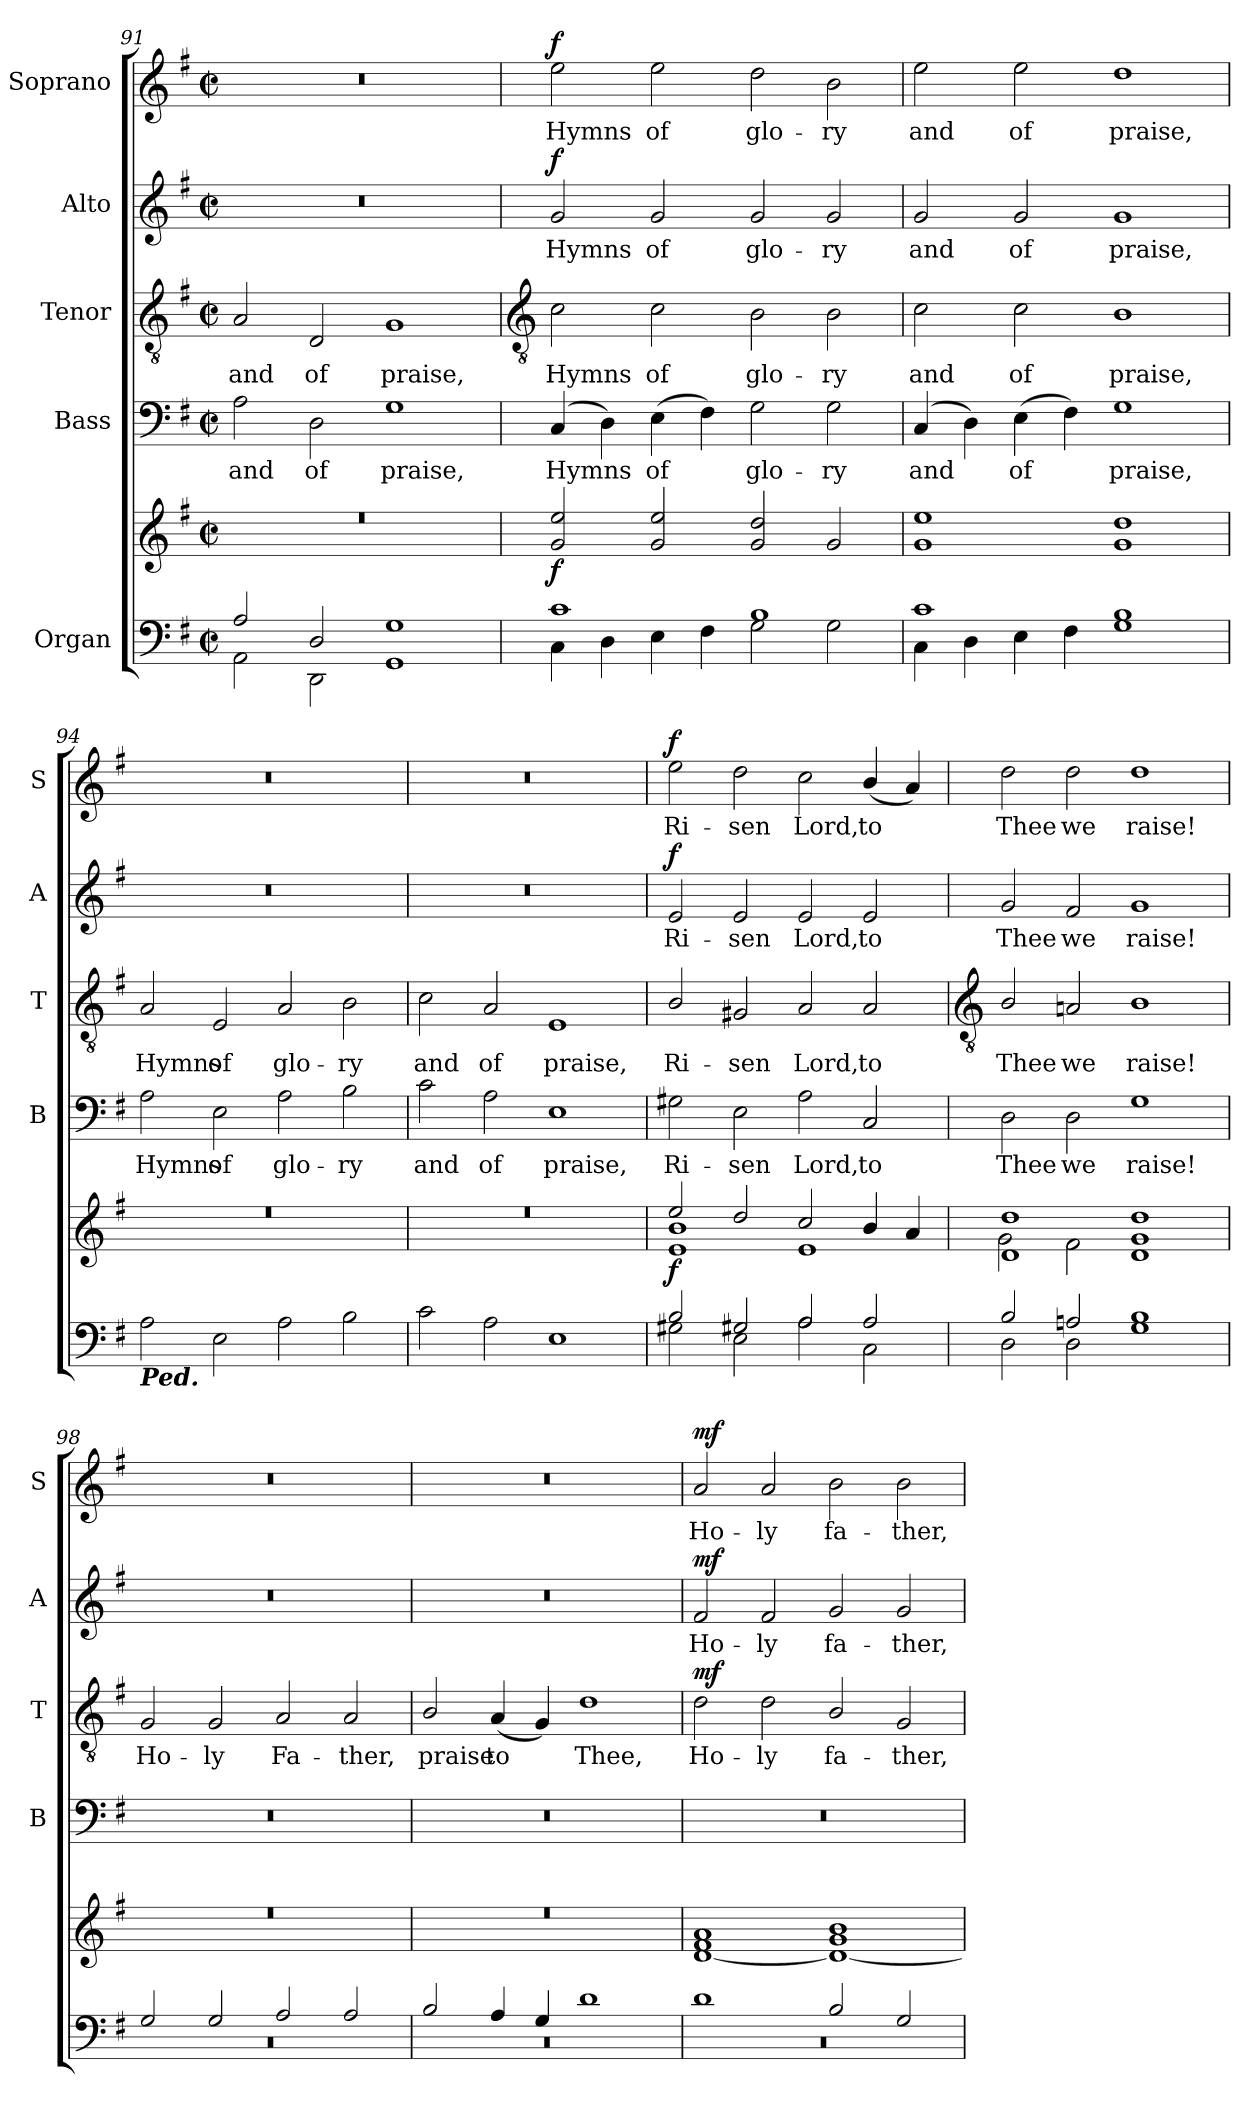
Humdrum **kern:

**kern	**kern	**dynam	**kern	**text	**kern	**text	**dynam	**kern	**text	**dynam	**kern	**text	**dynam
*part5	*part5	*part5	*part4	*part4	*part3	*part3	*part3	*part2	*part2	*part2	*part1	*part1	*part1
*staff6	*staff5	*staff5/6	*staff4	*staff4	*staff3	*staff3	*staff3	*staff2	*staff2	*staff2	*staff1	*staff1	*staff1
*I"Organ	*	*	*I"Bass	*	*I"Tenor	*	*	*I"Alto	*	*	*I"Soprano	*	*
*	*	*	*I'B	*	*I'T	*	*	*I'A	*	*	*I'S	*	*
*clefF4	*clefG2	*	*clefF4	*	*clefGv2	*	*	*clefG2	*	*	*clefG2	*	*
*k[f#]	*k[f#]	*	*k[f#]	*	*k[f#]	*	*	*k[f#]	*	*	*k[f#]	*	*
*G:	*G:	*	*G:	*	*G:	*	*	*G:	*	*	*G:	*	*
*M4/2	*M4/2	*	*M4/2	*	*M4/2	*	*	*M4/2	*	*	*M4/2	*	*
*met(c|)	*met(c|)	*	*met(c|)	*	*met(c|)	*	*	*met(c|)	*	*	*met(c|)	*	*
=91	=91	=91	=91	=91	=91	=91	=91	=91	=91	=91	=91	=91	=91
*^	*^	*	*	*	*	*	*	*	*	*	*	*	*
!	!	!	!	!	!	!LO:LY:b	!	!LO:LY:b	!	!	!	!	!	!	!
2A/	2AA\	0r	0ryy	.	2A	and	2A	and	.	0r	.	.	0r	.	.
!	!	!	!	!	!	!LO:LY:b	!	!LO:LY:b	!	!	!	!	!	!	!
2D/	2DD\	.	.	.	2D	of	2D	of	.	.	.	.	.	.	.
!	!	!	!	!	!	!LO:LY:b	!	!LO:LY:b	!	!	!	!	!	!	!
1G/	1GG\	.	.	.	1G	praise,	1G	praise,	.	.	.	.	.	.	.
!!LO:LB:g=z
=92	=92	=92	=92	=92	=92	=92	=92	=92	=92	=92	=92	=92	=92	=92	=92
*	*	*	*	*	*	*	*clefGv2	*	*	*	*	*	*	*	*
!	!	!	!	!LO:DY:b	!	!LO:LY:b	!	!LO:LY:b	!	!	!LO:LY:b	!LO:DY:b	!	!LO:LY:b	!LO:DY:b
1c/	4C\	2g 2ee	0ryy	f	(<4C	Hymns	2c	Hymns	.	2g	Hymns	f	2ee	Hymns	f
.	4D\	.	.	.	4D)	.	.	.	.	.	.	.	.	.	.
!	!	!	!	!	!	!LO:LY:b	!	!LO:LY:b	!	!	!LO:LY:b	!	!	!LO:LY:b	!
.	4E\	2g 2ee	.	.	(>4E	of	2c	of	.	2g	of	.	2ee	of	.
.	4F#\	.	.	.	4F#)	.	.	.	.	.	.	.	.	.	.
!	!	!	!	!	!	!LO:LY:b	!	!LO:LY:b	!	!	!LO:LY:b	!	!	!LO:LY:b	!
1B/	2G\	2g 2dd	.	.	2G	glo-	2B	glo-	.	2g	glo-	.	2dd	glo-	.
!	!	!	!	!	!	!LO:LY:b	!	!LO:LY:b	!	!	!LO:LY:b	!	!	!LO:LY:b	!
.	2G\	2g	.	.	2G	-ry	2B	-ry	.	2g	-ry	.	2b	-ry	.
=93	=93	=93	=93	=93	=93	=93	=93	=93	=93	=93	=93	=93	=93	=93	=93
!	!	!	!	!	!	!LO:LY:b	!	!LO:LY:b	!	!	!LO:LY:b	!	!	!LO:LY:b	!
1c/	4C\	1g 1ee	0ryy	.	(<4C	and	2c	and	.	2g	and	.	2ee	and	.
.	4D\	.	.	.	4D)	.	.	.	.	.	.	.	.	.	.
!	!	!	!	!	!	!LO:LY:b	!	!LO:LY:b	!	!	!LO:LY:b	!	!	!LO:LY:b	!
.	4E\	.	.	.	(>4E	of	2c	of	.	2g	of	.	2ee	of	.
.	4F#\	.	.	.	4F#)	.	.	.	.	.	.	.	.	.	.
!	!	!	!	!	!	!LO:LY:b	!	!LO:LY:b	!	!	!LO:LY:b	!	!	!LO:LY:b	!
1B/	1G\	1g 1dd	.	.	1G	praise,	1B	praise,	.	1g	praise,	.	1dd	praise,	.
=94	=94	=94	=94	=94	=94	=94	=94	=94	=94	=94	=94	=94	=94	=94	=94
!LO:TX:b:Bi:t=Ped.	!	!	!	!	!	!	!	!	!	!	!	!	!	!	!
!	!	!	!	!	!	!LO:LY:b	!	!LO:LY:b	!	!	!	!	!	!	!
0ryy	2A\	0r	0ryy	.	2A	Hymns	2A	Hymns	.	0r	.	.	0r	.	.
!	!	!	!	!	!	!LO:LY:b	!	!LO:LY:b	!	!	!	!	!	!	!
.	2E\	.	.	.	2E	of	2E	of	.	.	.	.	.	.	.
!	!	!	!	!	!	!LO:LY:b	!	!LO:LY:b	!	!	!	!	!	!	!
.	2A\	.	.	.	2A	glo-	2A	glo-	.	.	.	.	.	.	.
!	!	!	!	!	!	!LO:LY:b	!	!LO:LY:b	!	!	!	!	!	!	!
.	2B\	.	.	.	2B	-ry	2B	-ry	.	.	.	.	.	.	.
=95	=95	=95	=95	=95	=95	=95	=95	=95	=95	=95	=95	=95	=95	=95	=95
!	!	!	!	!	!	!LO:LY:b	!	!LO:LY:b	!	!	!	!	!	!	!
0ryy	2c\	0r	0ryy	.	2c	and	2c	and	.	0r	.	.	0r	.	.
!	!	!	!	!	!	!LO:LY:b	!	!LO:LY:b	!	!	!	!	!	!	!
.	2A\	.	.	.	2A	of	2A	of	.	.	.	.	.	.	.
!	!	!	!	!	!	!LO:LY:b	!	!LO:LY:b	!	!	!	!	!	!	!
.	1E\	.	.	.	1E	praise,	1E	praise,	.	.	.	.	.	.	.
=96	=96	=96	=96	=96	=96	=96	=96	=96	=96	=96	=96	=96	=96	=96	=96
!	!	!	!	!LO:DY:b	!	!LO:LY:b	!	!LO:LY:b	!	!	!LO:LY:b	!LO:DY:b	!	!LO:LY:b	!LO:DY:b
2B/	2G#X\	2ee/	1e\ 1b\	f	2G#X	Ri-	2B/	Ri-	.	2e	Ri-	f	2ee	Ri-	f
!	!	!	!	!	!	!LO:LY:b	!	!LO:LY:b	!	!	!LO:LY:b	!	!	!LO:LY:b	!
2G#X/	2E\	2dd/	.	.	2E	-sen	2G#X	-sen	.	2e	-sen	.	2dd	-sen	.
!	!	!	!	!	!	!LO:LY:b	!	!LO:LY:b	!	!	!LO:LY:b	!	!	!LO:LY:b	!
2A/	2A\	2cc/	1e\	.	2A	Lord,	2A/	Lord,	.	2e	Lord,	.	2cc	Lord,	.
!	!	!	!	!	!	!LO:LY:b	!	!LO:LY:b	!	!	!LO:LY:b	!	!	!LO:LY:b	!
2A/	2C\	4b/	.	.	2C/	to	2A/	to	.	2e/	to	.	(<4b/	to	.
.	.	4a	.	.	.	.	.	.	.	.	.	.	4a)	.	.
!!LO:LB:g=z
=97	=97	=97	=97	=97	=97	=97	=97	=97	=97	=97	=97	=97	=97	=97	=97
*	*	*	*	*	*	*	*clefGv2	*	*	*	*	*	*	*	*
!	!	!	!	!	!	!LO:LY:b	!	!LO:LY:b	!	!	!LO:LY:b	!	!	!LO:LY:b	!
2B/	2D\	1d 1dd	2g\	.	2D	Thee	2B/	Thee	.	2g	Thee	.	2dd	Thee	.
!	!	!	!	!	!	!LO:LY:b	!	!LO:LY:b	!	!	!LO:LY:b	!	!	!LO:LY:b	!
2An/	2D\	.	2f#\	.	2D	we	2An	we	.	2f#	we	.	2dd	we	.
!	!	!	!	!	!	!LO:LY:b	!	!LO:LY:b	!	!	!LO:LY:b	!	!	!LO:LY:b	!
1B/	1G\	1d 1g 1dd	1ryy	.	1G	raise!	1B	raise!	.	1g	raise!	.	1dd	raise!	.
=98	=98	=98	=98	=98	=98	=98	=98	=98	=98	=98	=98	=98	=98	=98	=98
!	!	!	!	!	!	!	!	!LO:LY:b	!	!	!	!	!	!	!
2G/	0r	0r	0ryy	.	0r	.	2G	Ho-	.	0r	.	.	0r	.	.
!	!	!	!	!	!	!	!	!LO:LY:b	!	!	!	!	!	!	!
2G/	.	.	.	.	.	.	2G	-ly	.	.	.	.	.	.	.
!	!	!	!	!	!	!	!	!LO:LY:b	!	!	!	!	!	!	!
2A/	.	.	.	.	.	.	2A	Fa-	.	.	.	.	.	.	.
!	!	!	!	!	!	!	!	!LO:LY:b	!	!	!	!	!	!	!
2A/	.	.	.	.	.	.	2A	-ther,	.	.	.	.	.	.	.
=99	=99	=99	=99	=99	=99	=99	=99	=99	=99	=99	=99	=99	=99	=99	=99
!	!	!	!	!	!	!	!	!LO:LY:b	!	!	!	!	!	!	!
2B/	0r	0r	0ryy	.	0r	.	2B/	praise	.	0r	.	.	0r	.	.
!	!	!	!	!	!	!	!	!LO:LY:b	!	!	!	!	!	!	!
4A/	.	.	.	.	.	.	(<4A	to	.	.	.	.	.	.	.
4G/	.	.	.	.	.	.	4G)	.	.	.	.	.	.	.	.
!	!	!	!	!	!	!	!	!LO:LY:b	!	!	!	!	!	!	!
1d/	.	.	.	.	.	.	1d	Thee,	.	.	.	.	.	.	.
=100	=100	=100	=100	=100	=100	=100	=100	=100	=100	=100	=100	=100	=100	=100	=100
!	!	!	!	!LO:DY:a=2	!	!	!	!LO:LY:b	!	!	!LO:LY:b	!	!	!LO:LY:b	!
!	!	!	!	!LO:DY:n=1:b	!	!	!	!	!LO:DY:b	!	!	!LO:DY:b	!	!	!LO:DY:b
1d/	0r	1f# 1a	[1d\	mf mf	0r	.	2d	Ho-	mf	2f#	Ho-	mf	2a	Ho-	mf
!	!	!	!	!	!	!	!	!LO:LY:b	!	!	!LO:LY:b	!	!	!LO:LY:b	!
.	.	.	.	.	.	.	2d	-ly	.	2f#	-ly	.	2a	-ly	.
!	!	!	!	!	!	!	!	!LO:LY:b	!	!	!LO:LY:b	!	!	!LO:LY:b	!
2B/	.	1g 1b	1d\_	.	.	.	2B/	fa-	.	2g	fa-	.	2b	fa-	.
!	!	!	!	!	!	!	!	!LO:LY:b	!	!	!LO:LY:b	!	!	!LO:LY:b	!
2G/	.	.	.	.	.	.	2G	-ther,	.	2g	-ther,	.	2b	-ther,	.
*v	*v	*	*	*	*	*	*	*	*	*	*	*	*	*	*
*	*v	*v	*	*	*	*	*	*	*	*	*	*	*	*
=	=	=	=	=	=	=	=	=	=	=	=	=	=
*-	*-	*-	*-	*-	*-	*-	*-	*-	*-	*-	*-	*-	*-
